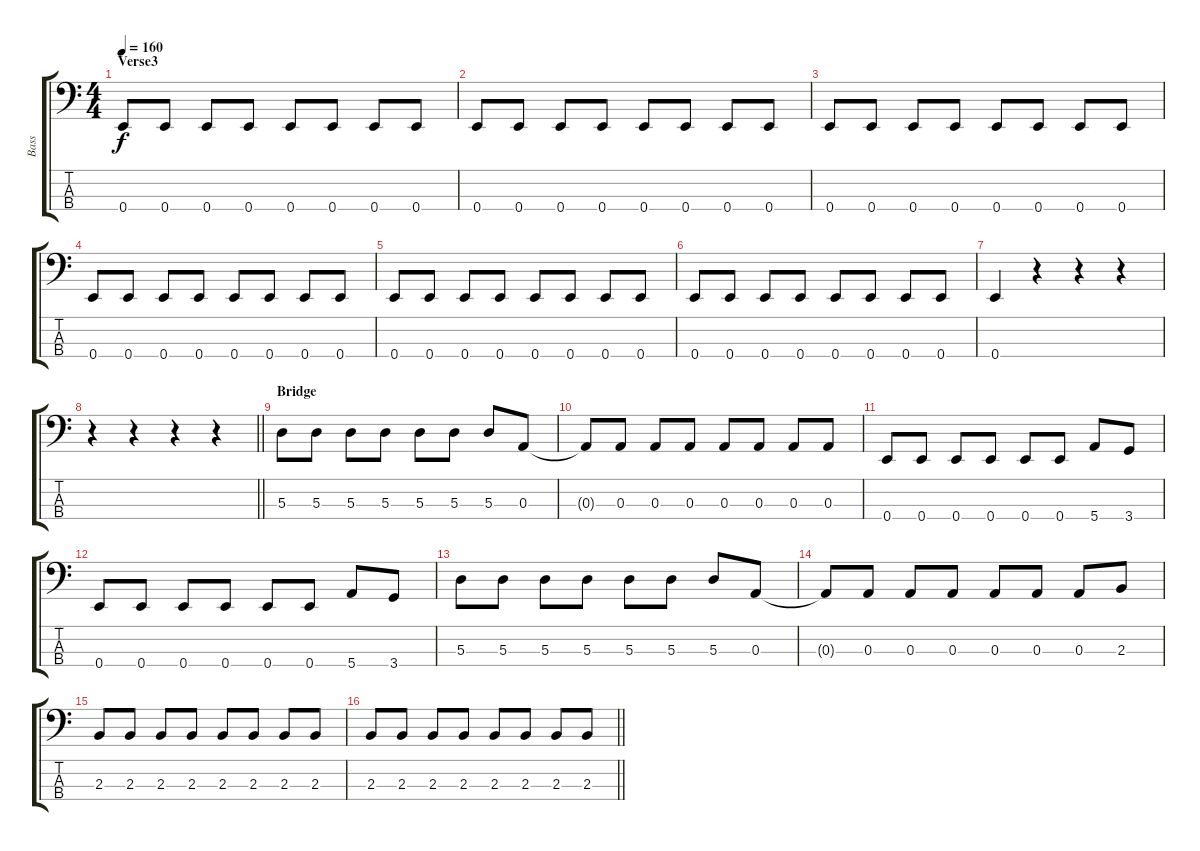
\track ("Bass" "Bass") {instrument electricbassfinger}
\staff {score tabs}
\tuning (G2 D2 A1 E1) {hide}
\ts (4 4)
\section ("" "Verse3")
\tempo 160
\clef f4
\ks c
0.4.8{dy f} 0.4.8 0.4.8 0.4.8 0.4.8 0.4.8 0.4.8 0.4.8 |
0.4.8 0.4.8 0.4.8 0.4.8 0.4.8 0.4.8 0.4.8 0.4.8 |
0.4.8 0.4.8 0.4.8 0.4.8 0.4.8 0.4.8 0.4.8 0.4.8 |
0.4.8 0.4.8 0.4.8 0.4.8 0.4.8 0.4.8 0.4.8 0.4.8 |
0.4.8 0.4.8 0.4.8 0.4.8 0.4.8 0.4.8 0.4.8 0.4.8 |
0.4.8 0.4.8 0.4.8 0.4.8 0.4.8 0.4.8 0.4.8 0.4.8 |
0.4.4 r.4 r.4 r.4 |
\barLineRight lightlight
r.4 r.4 r.4 r.4 |
\section ("" "Bridge")
5.3.8 5.3.8 5.3.8 5.3.8 5.3.8 5.3.8 5.3.8 0.3.8 |
0.3{t}.8 0.3.8 0.3.8 0.3.8 0.3.8 0.3.8 0.3.8 0.3.8 |
0.4.8 0.4.8 0.4.8 0.4.8 0.4.8 0.4.8 5.4.8 3.4.8 |
0.4.8 0.4.8 0.4.8 0.4.8 0.4.8 0.4.8 5.4.8 3.4.8 |
5.3.8 5.3.8 5.3.8 5.3.8 5.3.8 5.3.8 5.3.8 0.3.8 |
0.3{t}.8 0.3.8 0.3.8 0.3.8 0.3.8 0.3.8 0.3.8 2.3.8 |
2.3.8 2.3.8 2.3.8 2.3.8 2.3.8 2.3.8 2.3.8 2.3.8 |
\barLineRight lightlight
2.3.8 2.3.8 2.3.8 2.3.8 2.3.8 2.3.8 2.3.8 2.3.8
